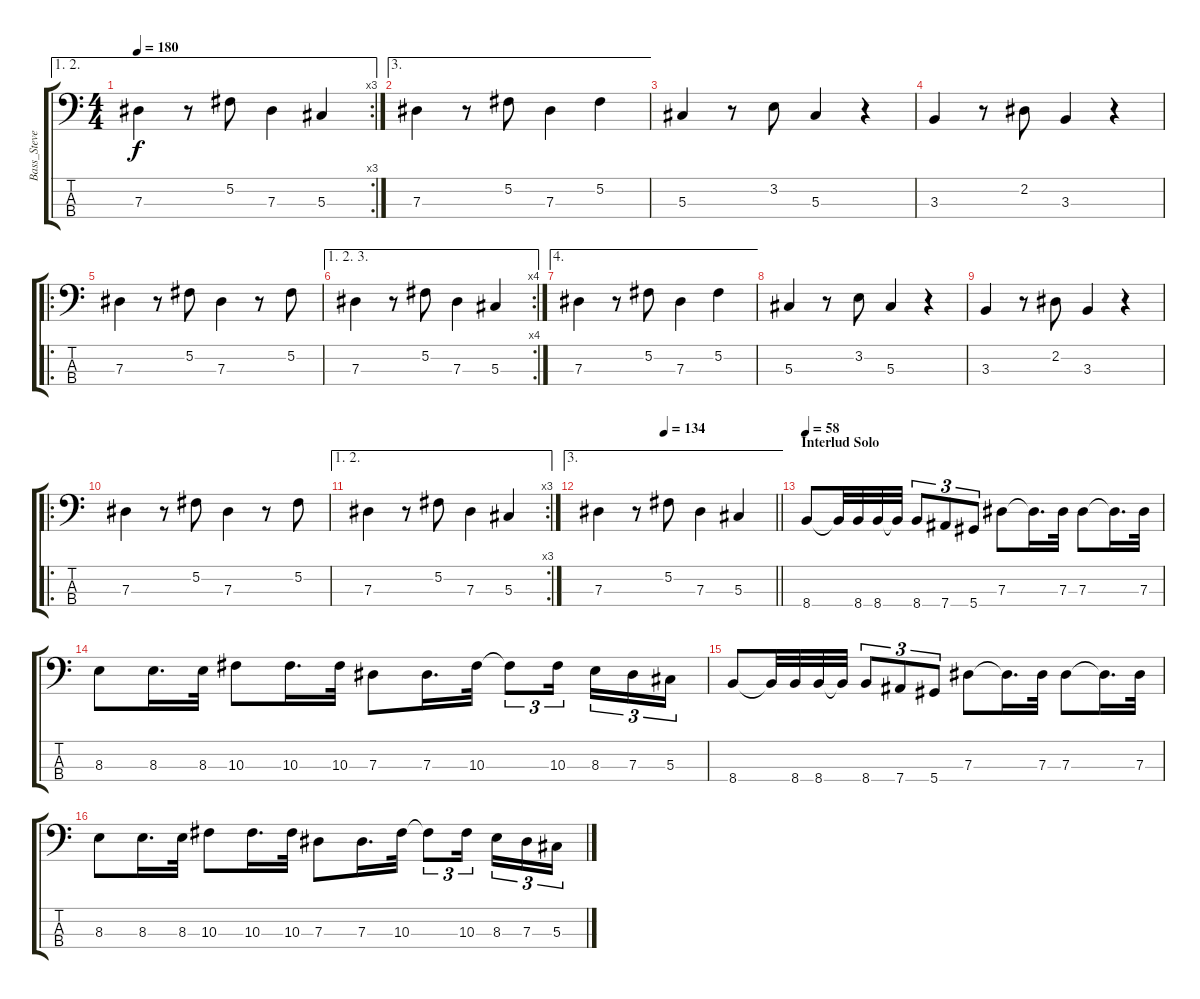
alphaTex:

\track ("Bass_SteveHarris" "Bass_Steve") {instrument electricbassfinger}
\staff {score tabs}
\tuning (Gb2 Db2 Ab1 Eb1) {hide}
\ae (1 2)
\rc 3
\ts (4 4)
\tempo 180
\clef f4
\ks c
7.3.4{dy f} r.8 5.2.8 7.3.4 5.3.4 |
\ae 3
7.3.4 r.8 5.2.8 7.3.4 5.2.4 |
5.3.4 r.8 3.2.8 5.3.4 r.4 |
3.3.4 r.8 2.2.8 3.3.4 r.4 |
\ro
7.3.4 r.8 5.2.8 7.3.4 r.8 5.2.8 |
\ae (1 2 3)
\rc 4
7.3.4 r.8 5.2.8 7.3.4 5.3.4 |
\ae 4
7.3.4 r.8 5.2.8 7.3.4 5.2.4 |
5.3.4 r.8 3.2.8 5.3.4 r.4 |
3.3.4 r.8 2.2.8 3.3.4 r.4 |
\ro
7.3.4 r.8 5.2.8 7.3.4 r.8 5.2.8 |
\ae (1 2)
\rc 3
7.3.4 r.8 5.2.8 7.3.4 5.3.4 |
\ae 3
\tempo (134 0.375)
\barLineRight lightlight
7.3.4 r.8 5.2.8 7.3.4 5.3.4 |
\section ("" "Interlud Solo")
\tempo 58
8.4.8 8.4{t}.32 8.4.32 8.4.32 8.4{t}.32 8.4.8{tu (3 2)} 7.4.8{tu (3 2)} 5.4.8{tu (3 2)} 7.3.8 7.3{t}.16{d} 7.3.32 7.3.8 7.3{t}.16{d} 7.3.32 |
8.3.8 8.3.16{d} 8.3.32 10.3.8 10.3.16{d} 10.3.32 7.3.8 7.3.16{d} 10.3.32 10.3{t}.8{tu (3 2)} 10.3.16{tu (3 2) beam splitsecondary} 8.3.16{tu (3 2)} 7.3.16{tu (3 2)} 5.3.16{tu (3 2)} |
8.4.8 8.4{t}.32 8.4.32 8.4.32 8.4{t}.32 8.4.8{tu (3 2)} 7.4.8{tu (3 2)} 5.4.8{tu (3 2)} 7.3.8 7.3{t}.16{d} 7.3.32 7.3.8 7.3{t}.16{d} 7.3.32 |
8.3.8 8.3.16{d} 8.3.32 10.3.8 10.3.16{d} 10.3.32 7.3.8 7.3.16{d} 10.3.32 10.3{t}.8{tu (3 2)} 10.3.16{tu (3 2) beam splitsecondary} 8.3.16{tu (3 2)} 7.3.16{tu (3 2)} 5.3.16{tu (3 2)}
